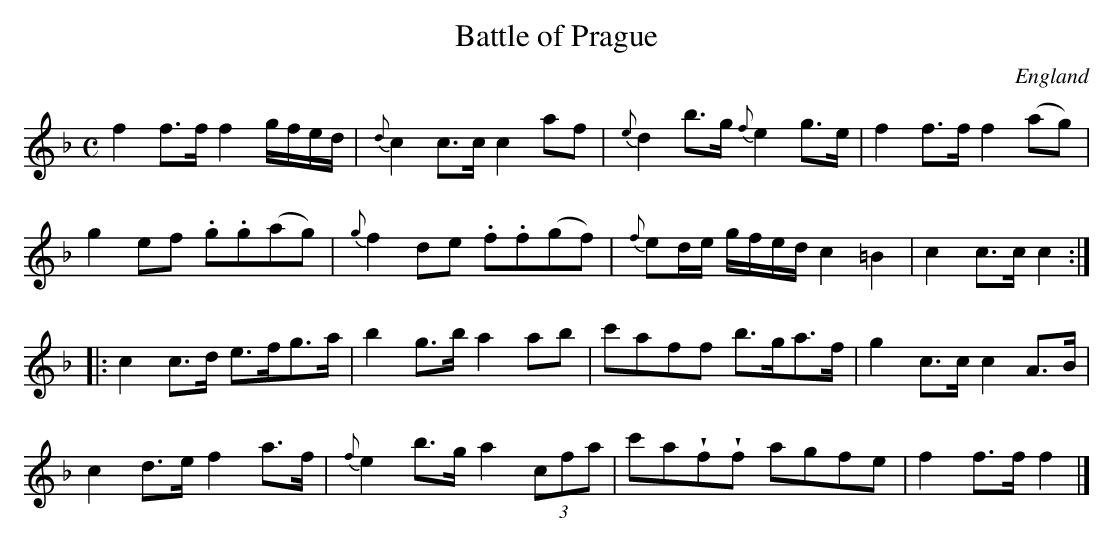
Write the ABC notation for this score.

X:1
T:Battle of Prague
L:1/8
M:C
O:England
U: T=!wedge!
K:F major
f2 f>f f2 g/f/e/d/ | {d}c2 c>c c2af | {e}d2 b>g {f}e2 g>e | f2 f>f f2 (ag) |
g2 ef .g.g(ag) | {g}f2 de .f.f(gf) | {f}ed/e/ g/f/e/d/ c2 =B2 | c2 c>c c2 ::
c2 c>d e>fg>a | b2 g>b a2 ab | c'aff b>ga>f | g2 c>c c2 A>B |
c2 d>e f2 a>f | {f}e2 b>g a2 (3cfa | c'aTfTf agfe | f2 f>f f2 |]
